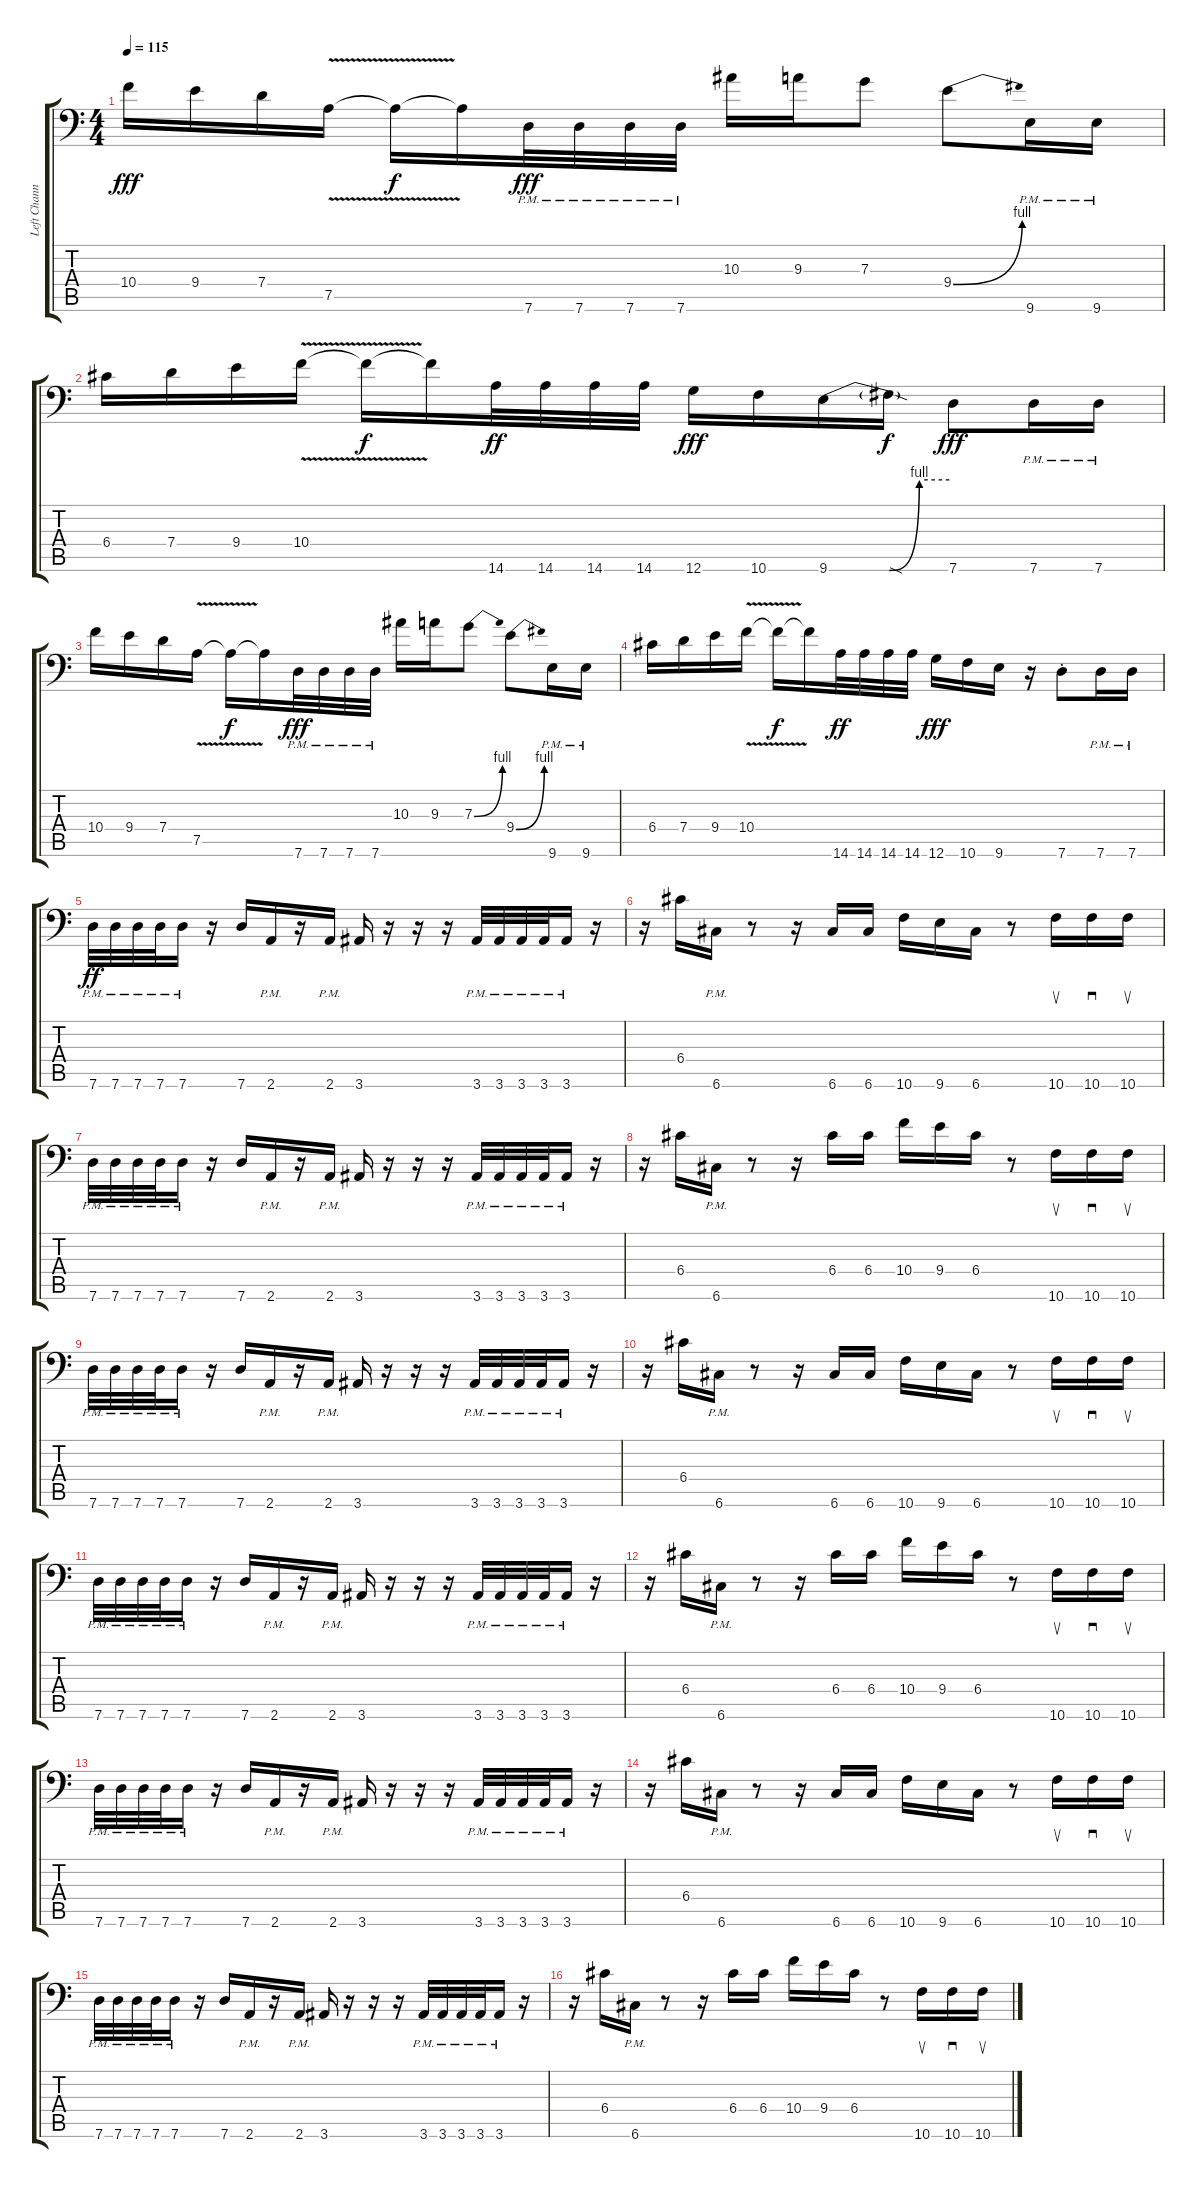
\track ("Left Channel" "Left Chann") {instrument distortionguitar}
\staff {score tabs}
\tuning (A3 E3 C3 G2 D2 G1) {hide}
\ts (4 4)
\tempo 115
\clef f4
\ks c
10.4.16{dy fff} 9.4.16 7.4.16 7.5{v}.16 7.5{t}.16{dy f} 7.5{t}.16 7.6{pm}.32{dy fff} 7.6{pm}.32 7.6{pm}.32 7.6{pm}.32 10.3.16 9.3.16 7.3.8 9.4{be (bend 0 0 60 4)}.8 9.6{pm}.16 9.6{pm}.16 |
6.4.16 7.4.16 9.4.16 10.4{v}.16 10.4{t}.16{dy f} 10.4{t}.16 14.6.32{dy ff} 14.6.32 14.6.32 14.6.32 12.6.16{dy fff} 10.6.16 9.6{be (custom 0 0 30 0 45 4 60 4)}.16 9.6{sod t}.16{dy f} 7.6.8{dy fff} 7.6{pm}.16 7.6{pm}.16 |
10.4.16 9.4.16 7.4.16 7.5{v}.16 7.5{t}.16{dy f} 7.5{t}.16 7.6{pm}.32{dy fff} 7.6{pm}.32 7.6{pm}.32 7.6{pm}.32 10.3.16 9.3.16 7.3{be (bend 0 0 60 4)}.8 9.4{be (bend 0 0 60 4)}.8 9.6{pm}.16 9.6{pm}.16 |
6.4.16 7.4.16 9.4.16 10.4{v}.16 10.4{t}.16{dy f} 10.4{t}.16 14.6.32{dy ff} 14.6.32 14.6.32 14.6.32 12.6.16{dy fff} 10.6.16 9.6.16 r.16 7.6{st}.8 7.6{pm}.16 7.6{pm}.16 |
7.6{pm}.32{dy ff} 7.6{pm}.32 7.6{pm}.32 7.6{pm}.32 7.6{pm}.16 r.16 7.6.16 2.6{pm}.16 r.16 2.6{pm}.16 3.6.16 r.16 r.16 r.16 3.6{pm}.32 3.6{pm}.32 3.6{pm}.32 3.6{pm}.32 3.6{pm}.16 r.16 |
r.16 6.4.16 6.6{pm}.16 r.8 r.16 6.6.16 6.6.16 10.6.16 9.6.16 6.6.16 r.8 10.6.16{su} 10.6.16{sd} 10.6.16{su} |
7.6{pm}.32 7.6{pm}.32 7.6{pm}.32 7.6{pm}.32 7.6{pm}.16 r.16 7.6.16 2.6{pm}.16 r.16 2.6{pm}.16 3.6.16 r.16 r.16 r.16 3.6{pm}.32 3.6{pm}.32 3.6{pm}.32 3.6{pm}.32 3.6{pm}.16 r.16 |
r.16 6.4.16 6.6{pm}.16 r.8 r.16 6.4.16 6.4.16 10.4.16 9.4.16 6.4.16 r.8 10.6.16{su} 10.6.16{sd} 10.6.16{su} |
7.6{pm}.32 7.6{pm}.32 7.6{pm}.32 7.6{pm}.32 7.6{pm}.16 r.16 7.6.16 2.6{pm}.16 r.16 2.6{pm}.16 3.6.16 r.16 r.16 r.16 3.6{pm}.32 3.6{pm}.32 3.6{pm}.32 3.6{pm}.32 3.6{pm}.16 r.16 |
r.16 6.4.16 6.6{pm}.16 r.8 r.16 6.6.16 6.6.16 10.6.16 9.6.16 6.6.16 r.8 10.6.16{su} 10.6.16{sd} 10.6.16{su} |
7.6{pm}.32 7.6{pm}.32 7.6{pm}.32 7.6{pm}.32 7.6{pm}.16 r.16 7.6.16 2.6{pm}.16 r.16 2.6{pm}.16 3.6.16 r.16 r.16 r.16 3.6{pm}.32 3.6{pm}.32 3.6{pm}.32 3.6{pm}.32 3.6{pm}.16 r.16 |
r.16 6.4.16 6.6{pm}.16 r.8 r.16 6.4.16 6.4.16 10.4.16 9.4.16 6.4.16 r.8 10.6.16{su} 10.6.16{sd} 10.6.16{su} |
7.6{pm}.32 7.6{pm}.32 7.6{pm}.32 7.6{pm}.32 7.6{pm}.16 r.16 7.6.16 2.6{pm}.16 r.16 2.6{pm}.16 3.6.16 r.16 r.16 r.16 3.6{pm}.32 3.6{pm}.32 3.6{pm}.32 3.6{pm}.32 3.6{pm}.16 r.16 |
r.16 6.4.16 6.6{pm}.16 r.8 r.16 6.6.16 6.6.16 10.6.16 9.6.16 6.6.16 r.8 10.6.16{su} 10.6.16{sd} 10.6.16{su} |
7.6{pm}.32 7.6{pm}.32 7.6{pm}.32 7.6{pm}.32 7.6{pm}.16 r.16 7.6.16 2.6{pm}.16 r.16 2.6{pm}.16 3.6.16 r.16 r.16 r.16 3.6{pm}.32 3.6{pm}.32 3.6{pm}.32 3.6{pm}.32 3.6{pm}.16 r.16 |
r.16 6.4.16 6.6{pm}.16 r.8 r.16 6.4.16 6.4.16 10.4.16 9.4.16 6.4.16 r.8 10.6.16{su} 10.6.16{sd} 10.6.16{su}
